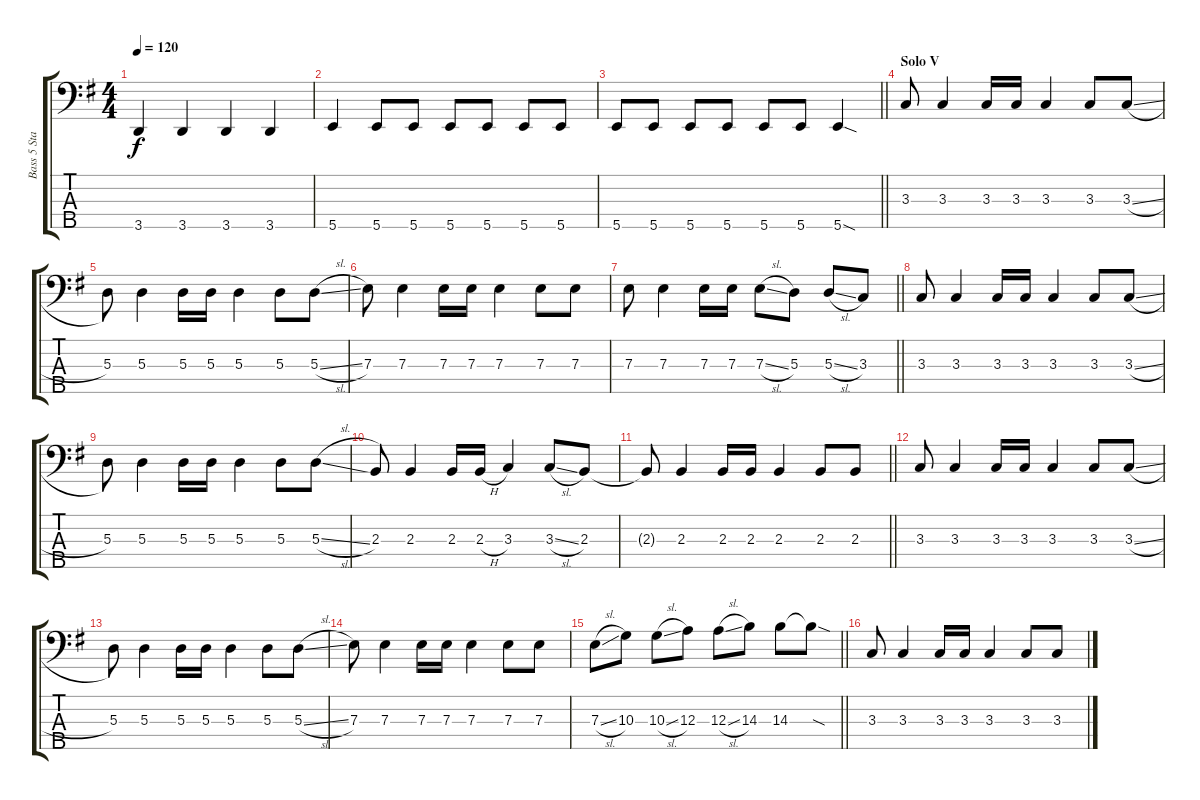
\track ("Bass 5 Standard" "Bass 5 Sta") {instrument electricbassfinger}
\staff {score tabs}
\tuning (G2 D2 A1 E1 B0) {hide}
\ts (4 4)
\tempo 120
\clef f4
\ks eminor
3.5.4{dy f} 3.5.4 3.5.4 3.5.4 |
5.5.4 5.5.8{volume 10} 5.5.8{volume 16} 5.5.8 5.5.8 5.5.8 5.5.8 |
\barLineRight lightlight
5.5.8 5.5.8 5.5.8 5.5.8 5.5.8 5.5.8 5.5{sod}.4 |
\section ("" "Solo V")
3.3.8 3.3.4 3.3.16 3.3.16 3.3.4 3.3.8 3.3{sl}.8 |
5.3.8 5.3.4 5.3.16 5.3.16 5.3.4 5.3.8 5.3{sl}.8 |
7.3.8 7.3.4 7.3.16 7.3.16 7.3.4 7.3.8 7.3.8 |
\barLineRight lightlight
7.3.8 7.3.4 7.3.16 7.3.16 7.3{sl}.8 5.3.8 5.3{sl}.8 3.3.8 |
3.3.8 3.3.4 3.3.16 3.3.16 3.3.4 3.3.8 3.3{sl}.8 |
5.3.8 5.3.4 5.3.16 5.3.16 5.3.4 5.3.8 5.3{sl}.8 |
2.3.8 2.3.4 2.3.16 2.3{h}.16 3.3.4 3.3{sl}.8 2.3.8 |
\barLineRight lightlight
2.3{t}.8 2.3.4 2.3.16 2.3.16 2.3.4 2.3.8 2.3.8 |
3.3.8 3.3.4 3.3.16 3.3.16 3.3.4 3.3.8 3.3{sl}.8 |
5.3.8 5.3.4 5.3.16 5.3.16 5.3.4 5.3.8 5.3{sl}.8 |
7.3.8 7.3.4 7.3.16 7.3.16 7.3.4 7.3.8 7.3.8 |
\barLineRight lightlight
7.3{sl}.8 10.3.8 10.3{sl}.8 12.3.8 12.3{sl}.8 14.3.8 14.3.8 14.3{sod t}.8 |
3.3.8 3.3.4 3.3.16 3.3.16 3.3.4 3.3.8 3.3{sl}.8
